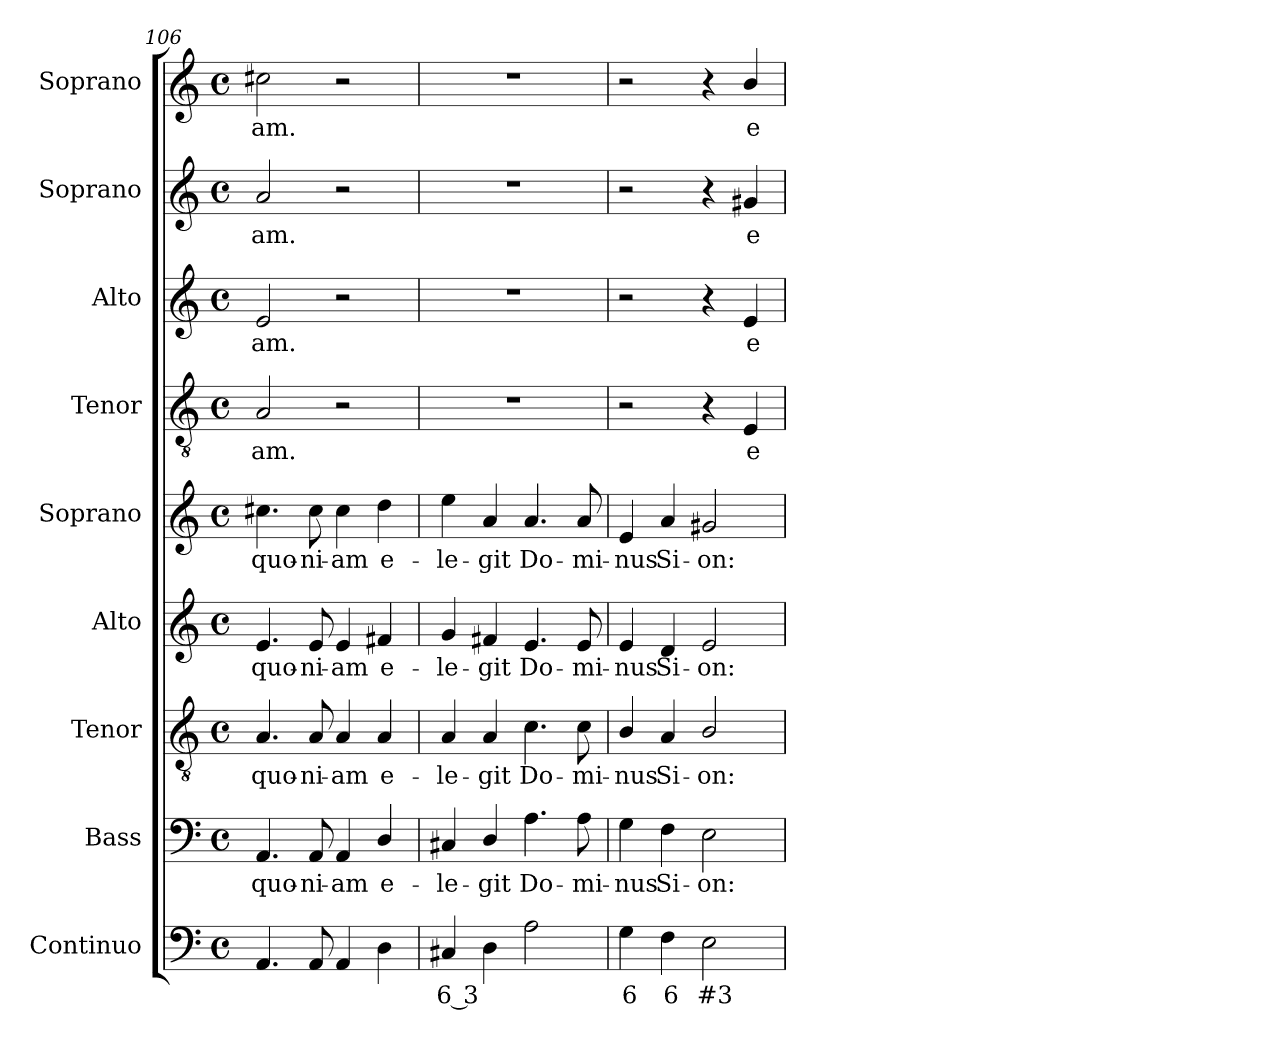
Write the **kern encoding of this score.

**kern	**text	**kern	**text	**kern	**text	**kern	**text	**kern	**text	**kern	**text	**kern	**text	**kern	**text	**kern	**text
*part9	*part9	*part8	*part8	*part7	*part7	*part6	*part6	*part5	*part5	*part4	*part4	*part3	*part3	*part2	*part2	*part1	*part1
*staff9	*staff9	*staff8	*staff8	*staff7	*staff7	*staff6	*staff6	*staff5	*staff5	*staff4	*staff4	*staff3	*staff3	*staff2	*staff2	*staff1	*staff1
*I"Continuo	*	*I"Bass	*	*I"Tenor	*	*I"Alto	*	*I"Soprano	*	*I"Tenor	*	*I"Alto	*	*I"Soprano	*	*I"Soprano	*
*I'Cont.	*	*I'B.	*	*I'T.	*	*I'A.	*	*I'S.	*	*I'T.	*	*I'A.	*	*I'S.	*	*I'S.	*
*clefF4	*	*clefF4	*	*clefGv2	*	*clefG2	*	*clefG2	*	*clefGv2	*	*clefG2	*	*clefG2	*	*clefG2	*
*	*	*	*	*ITrd7c12	*	*	*	*	*	*ITrd7c12	*	*	*	*	*	*	*
*k[]	*	*k[]	*	*k[]	*	*k[]	*	*k[]	*	*k[]	*	*k[]	*	*k[]	*	*k[]	*
*C:	*	*C:	*	*C:	*	*C:	*	*C:	*	*C:	*	*C:	*	*C:	*	*C:	*
*M4/4	*	*M4/4	*	*M4/4	*	*M4/4	*	*M4/4	*	*M4/4	*	*M4/4	*	*M4/4	*	*M4/4	*
*met(c)	*	*met(c)	*	*met(c)	*	*met(c)	*	*met(c)	*	*met(c)	*	*met(c)	*	*met(c)	*	*met(c)	*
=106	=106	=106	=106	=106	=106	=106	=106	=106	=106	=106	=106	=106	=106	=106	=106	=106	=106
!	!	!	!LO:LY:b:color=#000000	!	!	!	!	!	!	!	!	!	!	!	!	!	!
!	!	!	!	!	!LO:LY:b:color=#000000	!	!	!	!	!	!	!	!	!	!	!	!
!	!	!	!	!	!	!	!LO:LY:b:color=#000000	!	!	!	!	!	!	!	!	!	!
!	!	!	!	!	!	!	!	!	!LO:LY:b:color=#000000	!	!	!	!	!	!	!	!
!	!	!	!	!	!	!	!	!	!	!	!LO:LY:b:color=#000000	!	!	!	!	!	!
!	!	!	!	!	!	!	!	!	!	!	!	!	!LO:LY:b:color=#000000	!	!	!	!
!	!	!	!	!	!	!	!	!	!	!	!	!	!	!	!LO:LY:b:color=#000000	!	!
!	!	!	!	!	!	!	!	!	!	!	!	!	!	!	!	!	!LO:LY:b:color=#000000
4.AAi/	.	4.AAi/	quo-	4.AAi/	quo-	4.ei/	quo-	4.cc#Xi\	quo-	2AAi/	-am.	2ei/	-am.	2ai/	-am.	2cc#Xi\	-am.
!	!	!	!LO:LY:b:color=#000000	!	!	!	!	!	!	!	!	!	!	!	!	!	!
!	!	!	!	!	!LO:LY:b:color=#000000	!	!	!	!	!	!	!	!	!	!	!	!
!	!	!	!	!	!	!	!LO:LY:b:color=#000000	!	!	!	!	!	!	!	!	!	!
!	!	!	!	!	!	!	!	!	!LO:LY:b:color=#000000	!	!	!	!	!	!	!	!
8AAi/	.	8AAi/	-ni-	8AAi/	-ni-	8ei/	-ni-	8cc#i\	-ni-	.	.	.	.	.	.	.	.
!	!	!	!LO:LY:b:color=#000000	!	!	!	!	!	!	!	!	!	!	!	!	!	!
!	!	!	!	!	!LO:LY:b:color=#000000	!	!	!	!	!	!	!	!	!	!	!	!
!	!	!	!	!	!	!	!LO:LY:b:color=#000000	!	!	!	!	!	!	!	!	!	!
!	!	!	!	!	!	!	!	!	!LO:LY:b:color=#000000	!	!	!	!	!	!	!	!
4AAi/	.	4AAi/	-am	4AAi/	-am	4ei/	-am	4cc#i\	-am	2r	.	2r	.	2r	.	2r	.
!	!	!	!LO:LY:b:color=#000000	!	!	!	!	!	!	!	!	!	!	!	!	!	!
!	!	!	!	!	!LO:LY:b:color=#000000	!	!	!	!	!	!	!	!	!	!	!	!
!	!	!	!	!	!	!	!LO:LY:b:color=#000000	!	!	!	!	!	!	!	!	!	!
!	!	!	!	!	!	!	!	!	!LO:LY:b:color=#000000	!	!	!	!	!	!	!	!
4Di\	.	4Di/	e-	4AAi/	e-	4f#Xi/	e-	4ddi\	e-	.	.	.	.	.	.	.	.
=107	=107	=107	=107	=107	=107	=107	=107	=107	=107	=107	=107	=107	=107	=107	=107	=107	=107
!	!LO:LY:b:color=#000000	!	!	!	!	!	!	!	!	!	!	!	!	!	!	!	!
!	!	!	!LO:LY:b:color=#000000	!	!	!	!	!	!	!	!	!	!	!	!	!	!
!	!	!	!	!	!LO:LY:b:color=#000000	!	!	!	!	!	!	!	!	!	!	!	!
!	!	!	!	!	!	!	!LO:LY:b:color=#000000	!	!	!	!	!	!	!	!	!	!
!	!	!	!	!	!	!	!	!	!LO:LY:b:color=#000000	!	!	!	!	!	!	!	!
4C#Xi/	6 3	4C#Xi/	-le-	4AAi/	-le-	4gi/	-le-	4eei\	-le-	1r	.	1r	.	1r	.	1r	.
!	!	!	!LO:LY:b:color=#000000	!	!	!	!	!	!	!	!	!	!	!	!	!	!
!	!	!	!	!	!LO:LY:b:color=#000000	!	!	!	!	!	!	!	!	!	!	!	!
!	!	!	!	!	!	!	!LO:LY:b:color=#000000	!	!	!	!	!	!	!	!	!	!
!	!	!	!	!	!	!	!	!	!LO:LY:b:color=#000000	!	!	!	!	!	!	!	!
4Di\	.	4Di/	-git	4AAi/	-git	4f#Xi/	-git	4ai/	-git	.	.	.	.	.	.	.	.
!	!	!	!LO:LY:b:color=#000000	!	!	!	!	!	!	!	!	!	!	!	!	!	!
!	!	!	!	!	!LO:LY:b:color=#000000	!	!	!	!	!	!	!	!	!	!	!	!
!	!	!	!	!	!	!	!LO:LY:b:color=#000000	!	!	!	!	!	!	!	!	!	!
!	!	!	!	!	!	!	!	!	!LO:LY:b:color=#000000	!	!	!	!	!	!	!	!
2Ai\	.	4.Ai\	Do-	4.Ci\	Do-	4.ei/	Do-	4.ai/	Do-	.	.	.	.	.	.	.	.
!	!	!	!LO:LY:b:color=#000000	!	!	!	!	!	!	!	!	!	!	!	!	!	!
!	!	!	!	!	!LO:LY:b:color=#000000	!	!	!	!	!	!	!	!	!	!	!	!
!	!	!	!	!	!	!	!LO:LY:b:color=#000000	!	!	!	!	!	!	!	!	!	!
!	!	!	!	!	!	!	!	!	!LO:LY:b:color=#000000	!	!	!	!	!	!	!	!
.	.	8Ai\	-mi-	8Ci\	-mi-	8ei/	-mi-	8ai/	-mi-	.	.	.	.	.	.	.	.
!!LO:LB:g=z
=108	=108	=108	=108	=108	=108	=108	=108	=108	=108	=108	=108	=108	=108	=108	=108	=108	=108
!	!LO:LY:b:color=#000000	!	!	!	!	!	!	!	!	!	!	!	!	!	!	!	!
!	!	!	!LO:LY:b:color=#000000	!	!	!	!	!	!	!	!	!	!	!	!	!	!
!	!	!	!	!	!LO:LY:b:color=#000000	!	!	!	!	!	!	!	!	!	!	!	!
!	!	!	!	!	!	!	!LO:LY:b:color=#000000	!	!	!	!	!	!	!	!	!	!
!	!	!	!	!	!	!	!	!	!LO:LY:b:color=#000000	!	!	!	!	!	!	!	!
4Gi\	6	4Gi\	-nus	4BBi/	-nus	4ei/	-nus	4ei/	-nus	2r	.	2r	.	2r	.	2r	.
!	!LO:LY:b:color=#000000	!	!	!	!	!	!	!	!	!	!	!	!	!	!	!	!
!	!	!	!LO:LY:b:color=#000000	!	!	!	!	!	!	!	!	!	!	!	!	!	!
!	!	!	!	!	!LO:LY:b:color=#000000	!	!	!	!	!	!	!	!	!	!	!	!
!	!	!	!	!	!	!	!LO:LY:b:color=#000000	!	!	!	!	!	!	!	!	!	!
!	!	!	!	!	!	!	!	!	!LO:LY:b:color=#000000	!	!	!	!	!	!	!	!
4Fi\	6	4Fi\	Si-	4AAi/	Si-	4di/	Si-	4ai/	Si-	.	.	.	.	.	.	.	.
!	!LO:LY:b:color=#000000	!	!	!	!	!	!	!	!	!	!	!	!	!	!	!	!
!	!	!	!LO:LY:b:color=#000000	!	!	!	!	!	!	!	!	!	!	!	!	!	!
!	!	!	!	!	!LO:LY:b:color=#000000	!	!	!	!	!	!	!	!	!	!	!	!
!	!	!	!	!	!	!	!LO:LY:b:color=#000000	!	!	!	!	!	!	!	!	!	!
!	!	!	!	!	!	!	!	!	!LO:LY:b:color=#000000	!	!	!	!	!	!	!	!
2Ei\	#3	2Ei\	-on:	2BBi/	-on:	2ei/	-on:	2g#Xi/	-on:	4r	.	4r	.	4r	.	4r	.
!	!	!	!	!	!	!	!	!	!	!	!LO:LY:b:color=#000000	!	!	!	!	!	!
!	!	!	!	!	!	!	!	!	!	!	!	!	!LO:LY:b:color=#000000	!	!	!	!
!	!	!	!	!	!	!	!	!	!	!	!	!	!	!	!LO:LY:b:color=#000000	!	!
!	!	!	!	!	!	!	!	!	!	!	!	!	!	!	!	!	!LO:LY:b:color=#000000
.	.	.	.	.	.	.	.	.	.	4EEi/	e-	4ei/	e-	4g#Xi/	e-	4bi/	e-
=	=	=	=	=	=	=	=	=	=	=	=	=	=	=	=	=	=
*-	*-	*-	*-	*-	*-	*-	*-	*-	*-	*-	*-	*-	*-	*-	*-	*-	*-
